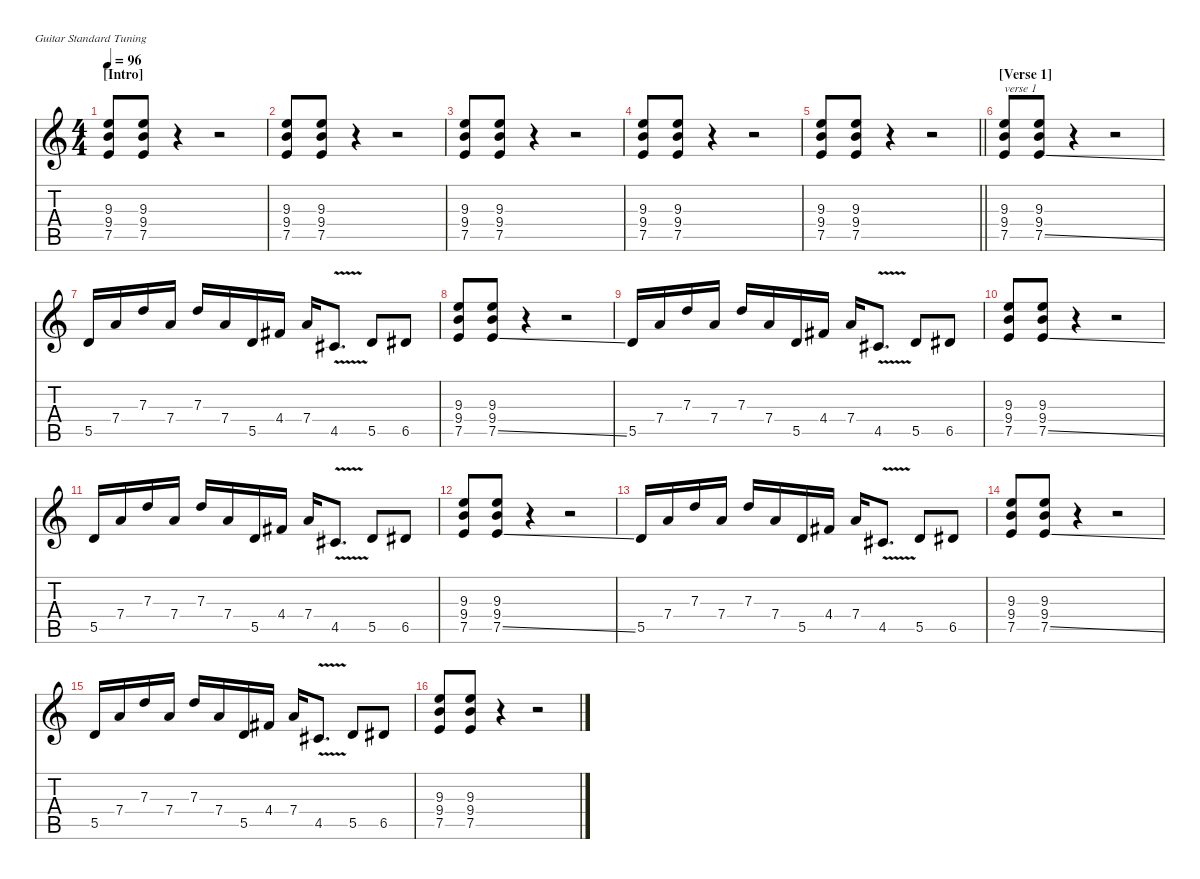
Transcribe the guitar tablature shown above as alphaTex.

\defaultSystemsLayout 4
\hideDynamics
\bracketExtendMode nobrackets
\singleTrackTrackNamePolicy hidden
\multiTrackTrackNamePolicy hidden
\firstSystemTrackNameMode fullname
\firstSystemTrackNameOrientation horizontal
\otherSystemsTrackNameOrientation horizontal
\track ("guitar 2" "dist.guit.") {instrument distortionguitar}
\staff {score tabs}
\tuning (E4 B3 G3 D3 A2 E2)
\ts (4 4)
\beaming (8 2 2 2 2)
\section ("" "[Intro]")
\tempo 96
\clef g2
\ks c
(9.3 9.4 7.5).8{dy f instrument distortionguitar beam Up} (9.3 9.4 7.5).8{beam Up} r.4{beam Up} r.2{beam Up} |
(9.3 9.4 7.5).8{beam Up} (9.3 9.4 7.5).8{beam Up} r.4{beam Up} r.2{beam Up} |
(9.3 9.4 7.5).8{beam Up} (9.3 9.4 7.5).8{beam Up} r.4{beam Up} r.2{beam Up} |
(9.3 9.4 7.5).8{beam Up} (9.3 9.4 7.5).8{beam Up} r.4{beam Up} r.2{beam Up} |
\barLineRight lightlight
(9.3 9.4 7.5).8{beam Up} (9.3 9.4 7.5).8{beam Up} r.4{beam Up} r.2{beam Up} |
\section ("" "[Verse 1]")
(9.3 9.4 7.5).8{txt "verse 1" beam Up} (9.3 9.4 7.5{ss}).8{beam Up} r.4{beam Up} r.2{beam Up} |
5.5.16{beam Up} 7.4.16{beam Up} 7.3.16{beam Up} 7.4.16{beam Up} 7.3.16{beam Up} 7.4.16{beam Up} 5.5.16{beam Up} 4.4{acc #}.16{beam Up} 7.4.16{beam Up} 4.5{v acc #}.8{d beam Up} 5.5.8{beam Up} 6.5{acc #}.8{beam Up} |
(9.3 9.4 7.5).8{beam Up} (9.3 9.4 7.5{ss}).8{beam Up} r.4{beam Up} r.2{beam Up} |
5.5.16{beam Up} 7.4.16{beam Up} 7.3.16{beam Up} 7.4.16{beam Up} 7.3.16{beam Up} 7.4.16{beam Up} 5.5.16{beam Up} 4.4{acc #}.16{beam Up} 7.4.16{beam Up} 4.5{v acc #}.8{d beam Up} 5.5.8{beam Up} 6.5{acc #}.8{beam Up} |
(9.3 9.4 7.5).8{beam Up} (9.3 9.4 7.5{ss}).8{beam Up} r.4{beam Up} r.2{beam Up} |
5.5.16{beam Up} 7.4.16{beam Up} 7.3.16{beam Up} 7.4.16{beam Up} 7.3.16{beam Up} 7.4.16{beam Up} 5.5.16{beam Up} 4.4{acc #}.16{beam Up} 7.4.16{beam Up} 4.5{v acc #}.8{d beam Up} 5.5.8{beam Up} 6.5{acc #}.8{beam Up} |
(9.3 9.4 7.5).8{beam Up} (9.3 9.4 7.5{ss}).8{beam Up} r.4{beam Up} r.2{beam Up} |
5.5.16{beam Up} 7.4.16{beam Up} 7.3.16{beam Up} 7.4.16{beam Up} 7.3.16{beam Up} 7.4.16{beam Up} 5.5.16{beam Up} 4.4{acc #}.16{beam Up} 7.4.16{beam Up} 4.5{v acc #}.8{d beam Up} 5.5.8{beam Up} 6.5{acc #}.8{beam Up} |
(9.3 9.4 7.5).8{beam Up} (9.3 9.4 7.5{ss}).8{beam Up} r.4{beam Up} r.2{beam Up} |
5.5.16{beam Up} 7.4.16{beam Up} 7.3.16{beam Up} 7.4.16{beam Up} 7.3.16{beam Up} 7.4.16{beam Up} 5.5.16{beam Up} 4.4{acc #}.16{beam Up} 7.4.16{beam Up} 4.5{v acc #}.8{d beam Up} 5.5.8{beam Up} 6.5{acc #}.8{beam Up} |
(9.3 9.4 7.5).8{beam Up} (9.3 9.4 7.5{ss}).8{beam Up} r.4{beam Up} r.2{beam Up}
